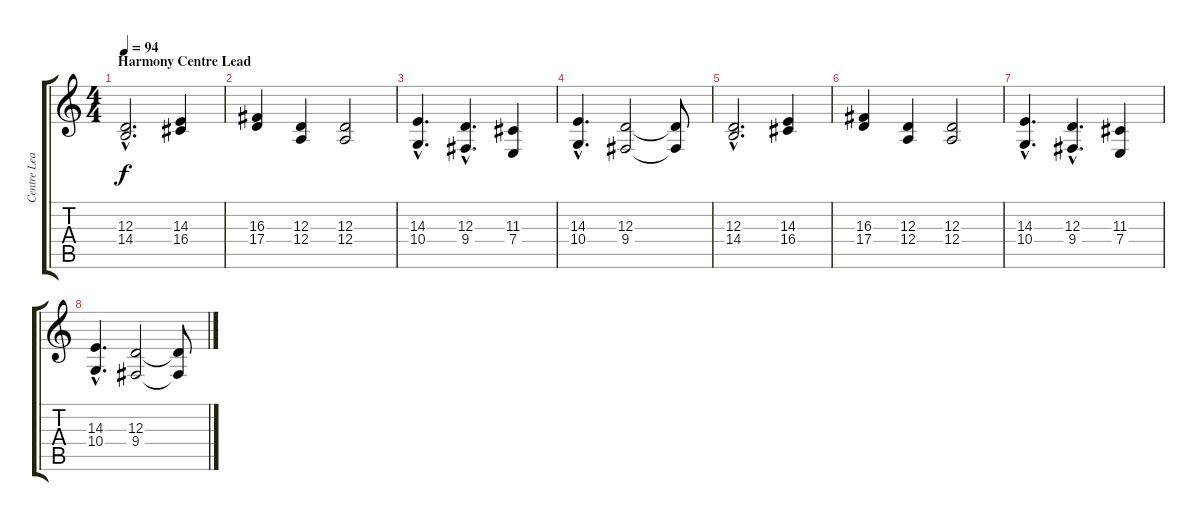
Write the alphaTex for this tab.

\track ("Centre Lead" "Centre Lea") {instrument oboe}
\staff {score tabs}
\tuning (B3 Gb3 D3 A2 E2 B1) {hide}
\ts (4 4)
\section ("" "Harmony Centre Lead")
\tempo 94
\clef g2
\ks c
(12.3{hac} 14.4{hac}).2{d dy f} (14.3 16.4).4 |
(16.3 17.4).4 (12.3 12.4).4 (12.3 12.4).2 |
(14.3{hac} 10.4{hac}).4{d} (12.3{hac} 9.4{hac}).4{d} (11.3 7.4).4 |
(14.3{hac} 10.4{hac}).4{d} (12.3 9.4).2 (12.3{t} 9.4{t}).8 |
(12.3{hac} 14.4{hac}).2{d} (14.3 16.4).4 |
(16.3 17.4).4 (12.3 12.4).4 (12.3 12.4).2 |
(14.3{hac} 10.4{hac}).4{d} (12.3{hac} 9.4{hac}).4{d} (11.3 7.4).4 |
(14.3{hac} 10.4{hac}).4{d} (12.3 9.4).2 (12.3{t} 9.4{t}).8
